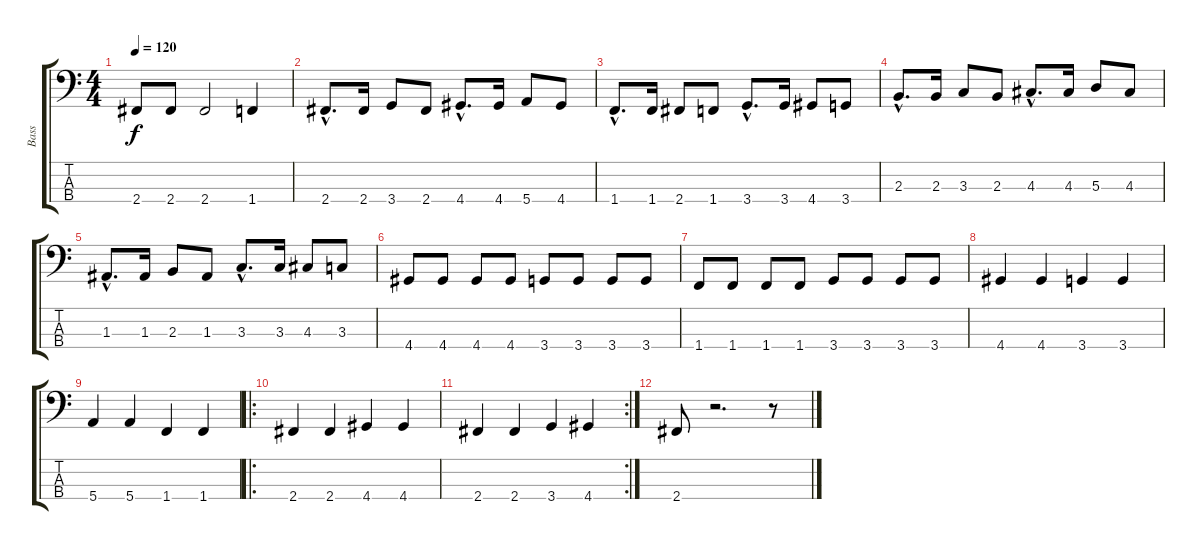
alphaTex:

\track ("Bass" "Bass") {instrument slapbass1}
\staff {score tabs}
\tuning (G2 D2 A1 E1) {hide}
\ts (4 4)
\tempo 120
\clef f4
\ks c
2.4.8{dy f} 2.4.8 2.4.2 1.4.4 |
2.4{hac}.8{d} 2.4.16 3.4.8 2.4.8 4.4{hac}.8{d} 4.4.16 5.4.8 4.4.8 |
1.4{hac}.8{d} 1.4.16 2.4.8 1.4.8 3.4{hac}.8{d} 3.4.16 4.4.8 3.4.8 |
2.3{hac}.8{d} 2.3.16 3.3.8 2.3.8 4.3{hac}.8{d} 4.3.16 5.3.8 4.3.8 |
1.3{hac}.8{d} 1.3.16 2.3.8 1.3.8 3.3{hac}.8{d} 3.3.16 4.3.8 3.3.8 |
4.4.8 4.4.8 4.4.8 4.4.8 3.4.8 3.4.8 3.4.8 3.4.8 |
1.4.8 1.4.8 1.4.8 1.4.8 3.4.8 3.4.8 3.4.8 3.4.8 |
4.4.4 4.4.4 3.4.4 3.4.4 |
5.4.4 5.4.4 1.4.4 1.4.4 |
\ro
2.4.4{volume 14 instrument electricbassfinger} 2.4.4 4.4.4 4.4.4 |
\rc 2
2.4.4 2.4.4 3.4.4 4.4.4 |
2.4.8 r.2{d} r.8
